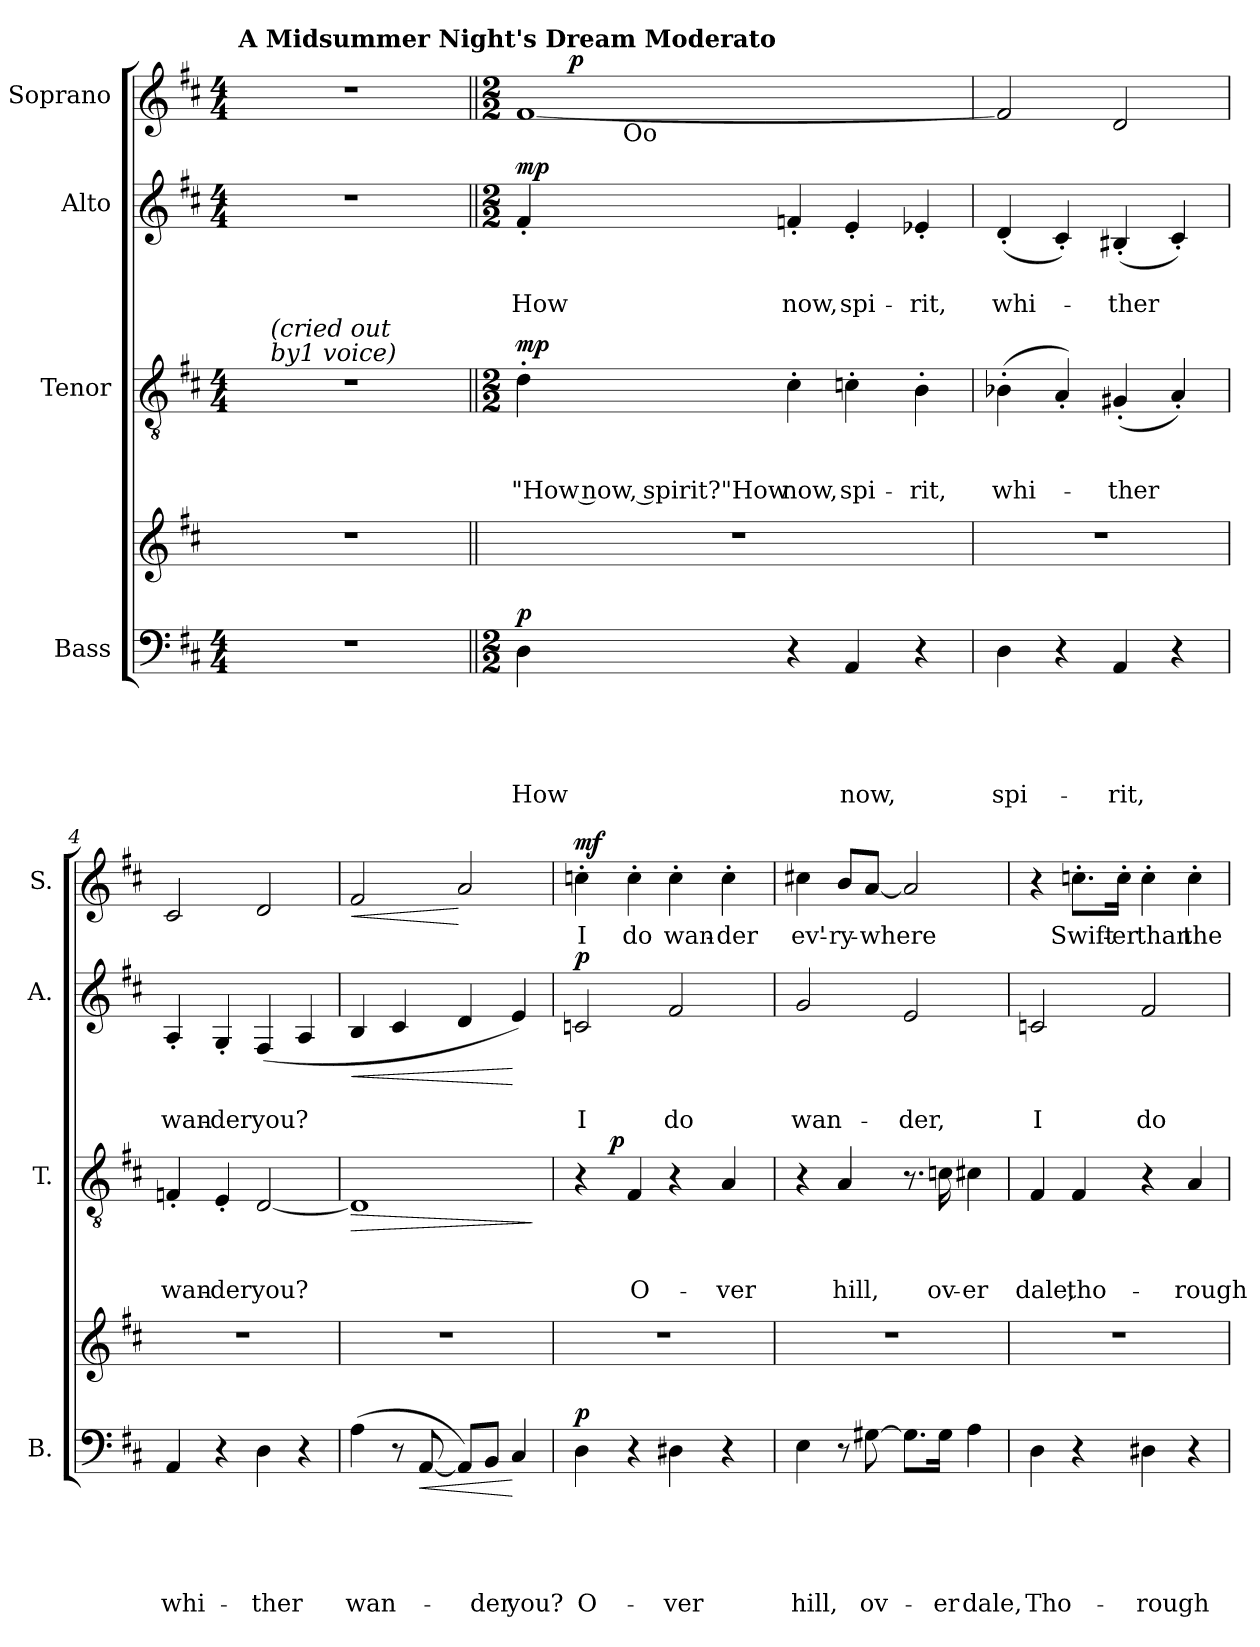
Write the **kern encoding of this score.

**kern	**text	**text	**text	**text	**text	**dynam	**kern	**kern	**text	**text	**text	**dynam	**kern	**text	**text	**dynam	**kern	**text	**dynam
*part5	*part5	*part5	*part5	*part5	*part5	*part5	*part4	*part3	*part3	*part3	*part3	*part3	*part2	*part2	*part2	*part2	*part1	*part1	*part1
*staff5	*staff5	*staff5	*staff5	*staff5	*staff5	*staff5	*staff4	*staff3	*staff3	*staff3	*staff3	*staff3	*staff2	*staff2	*staff2	*staff2	*staff1	*staff1	*staff1
*I"Bass	*	*	*	*	*	*	*	*I"Tenor	*	*	*	*	*I"Alto	*	*	*	*I"Soprano	*	*
*I'B.	*	*	*	*	*	*	*	*I'T.	*	*	*	*	*I'A.	*	*	*	*I'S.	*	*
!!LO:PB:g=z
*clefF4	*	*	*	*	*	*	*clefG2	*clefGv2	*	*	*	*	*clefG2	*	*	*	*clefG2	*	*
*k[f#c#]	*	*	*	*	*	*	*k[f#c#]	*k[f#c#]	*	*	*	*	*k[f#c#]	*	*	*	*k[f#c#]	*	*
*D:	*	*	*	*	*	*	*D:	*D:	*	*	*	*	*D:	*	*	*	*D:	*	*
*M4/4	*	*	*	*	*	*	*	*M4/4	*	*	*	*	*M4/4	*	*	*	*M4/4	*	*
=1	=1	=1	=1	=1	=1	=1	=1	=1	=1	=1	=1	=1	=1	=1	=1	=1	=1	=1	=1
!	!	!	!	!	!	!	!	!	!	!	!	!	!	!	!	!	!LO:TX:a:B:t=A Midsummer Night's Dream Moderato	!	!
*	*	*	*	*	*	*	*	*^	*	*	*	*	*	*	*	*	*	*	*
1r	.	.	.	.	.	.	1r	1r	16.ryy	.	.	.	.	1r	.	.	.	1r	.	.
!	!	!	!	!	!	!	!	!	!LO:TX:a:i:t=by1 voice)	!	!	!	!	!	!	!	!	!	!	!
!	!	!	!	!	!	!	!	!	!LO:TX:a:i:t=(cried out	!	!	!	!	!	!	!	!	!	!	!
.	.	.	.	.	.	.	.	.	2ryy	.	.	.	.	.	.	.	.	.	.	.
.	.	.	.	.	.	.	.	.	4ryy	.	.	.	.	.	.	.	.	.	.	.
.	.	.	.	.	.	.	.	.	8ryy	.	.	.	.	.	.	.	.	.	.	.
.	.	.	.	.	.	.	.	.	32ryy	.	.	.	.	.	.	.	.	.	.	.
*	*	*	*	*	*	*	*	*v	*v	*	*	*	*	*	*	*	*	*	*	*
=2||	=2||	=2||	=2||	=2||	=2||	=2||	=2||	=2||	=2||	=2||	=2||	=2||	=2||	=2||	=2||	=2||	=2||	=2||	=2||
*M2/2	*	*	*	*	*	*	*	*M2/2	*	*	*	*	*M2/2	*	*	*	*M2/2	*	*
*	*	*	*	*	*	*	*	*	*	*	*	*	*	*	*	*	*MM180	*	*
*	*	*	*	*	*	*	*	*^	*	*	*	*	*	*	*	*	*	*	*
!	!	!	!	!	!	!	!	!LO:TX:a:i:t=(tutti)	!	!	!	!	!	!	!	!	!	!	!	!
!	!	!	!	!	!LO:LY:b	!LO:DY:a	!	!	!	!	!	!LO:LY:b:rj	!LO:DY:a	!	!	!LO:LY:b	!LO:DY:a	!	!	!
*	*	*	*	*	*	*	*	*	*	*	*	*	*	*	*	*	*	*^	*	*
*	*	*	*	*	*	*	*	*v	*v	*	*	*	*	*	*	*	*	*	*^	*	*
4D\	.	.	.	.	How	p	1r	4d'>\	.	.	"How now, spirit?"How	mp	4f#'</	.	How	mp	[<1f#	32ryy	16ryy	.	.
!	!	!	!	!	!	!	!	!	!	!	!	!	!	!	!	!	!	!	!	!	!LO:DY:a
.	.	.	.	.	.	.	.	.	.	.	.	.	.	.	.	.	.	2ryy	.	.	p
!	!	!	!	!	!	!	!	!	!	!	!	!	!	!	!	!	!	!	!LO:TX:b:t=Oo	!	!
.	.	.	.	.	.	.	.	.	.	.	.	.	.	.	.	.	.	.	2...ryy	.	.
!	!	!	!	!	!	!	!	!	!	!	!LO:LY:b	!	!	!	!LO:LY:b	!	!	!	!	!	!
4r	.	.	.	.	.	.	.	4c#'>\	.	.	now,	.	4fn'</	.	now,	.	.	.	.	.	.
!	!	!	!	!	!LO:LY:b	!	!	!	!	!	!LO:LY:b	!	!	!	!LO:LY:b	!	!	!	!	!	!
4AA/	.	.	.	.	now,	.	.	4cn'>\	.	.	spi-	.	4e'</	.	spi-	.	.	.	.	.	.
.	.	.	.	.	.	.	.	.	.	.	.	.	.	.	.	.	.	4...ryy	.	.	.
!	!	!	!	!	!	!	!	!	!	!	!LO:LY:b	!	!	!	!LO:LY:b	!	!	!	!	!	!
4r	.	.	.	.	.	.	.	4B'>\	.	.	-rit,	.	4e-X'</	.	-rit,	.	.	.	.	.	.
=3	=3	=3	=3	=3	=3	=3	=3	=3	=3	=3	=3	=3	=3	=3	=3	=3	=3	=3	=3	=3	=3
!	!	!	!	!	!LO:LY:b	!	!	!	!	!	!LO:LY:b	!	!	!	!LO:LY:b	!	!	!	!	!	!
*	*	*	*	*	*	*	*	*	*	*	*	*	*	*	*	*	*v	*v	*v	*	*
4D\	.	.	.	.	spi-	.	1r	(>4B-X'>\	.	.	whi-	.	(<4d'</	.	whi-	.	2f#/]	.	.
4r	.	.	.	.	.	.	.	4A'</)	.	.	.	.	4c#'</)	.	.	.	.	.	.
!	!	!	!	!	!LO:LY:b	!	!	!	!	!	!LO:LY:b	!	!	!	!LO:LY:b	!	!	!	!
4AA/	.	.	.	.	-rit,	.	.	(<4G#X'</	.	.	-ther	.	(<4B#X'</	.	-ther	.	2d/	.	.
4r	.	.	.	.	.	.	.	4A'</)	.	.	.	.	4c#'</)	.	.	.	.	.	.
=4	=4	=4	=4	=4	=4	=4	=4	=4	=4	=4	=4	=4	=4	=4	=4	=4	=4	=4	=4
!	!	!	!	!	!LO:LY:b	!	!	!	!	!	!LO:LY:b	!	!	!	!LO:LY:b	!	!	!	!
4AA/	.	.	.	.	whi-	.	1r	4Fn'</	.	.	wan-	.	4A'</	.	wan-	.	2c#/	.	.
!	!	!	!	!	!	!	!	!	!	!	!LO:LY:b	!	!	!	!LO:LY:b	!	!	!	!
4r	.	.	.	.	.	.	.	4E'</	.	.	-der	.	4G'</	.	-der	.	.	.	.
!	!	!	!	!	!LO:LY:b	!	!	!	!	!	!LO:LY:b	!	!	!	!LO:LY:b	!	!	!	!
4D\	.	.	.	.	-ther	.	.	[<2D/	.	.	you?	.	(<4F#/	.	you?	.	2d/	.	.
4r	.	.	.	.	.	.	.	.	.	.	.	.	4A/	.	.	.	.	.	.
=5	=5	=5	=5	=5	=5	=5	=5	=5	=5	=5	=5	=5	=5	=5	=5	=5	=5	=5	=5
!	!	!	!	!	!LO:LY:b	!	!	!	!	!	!	!LO:HP:b	!	!	!	!LO:HP:b	!	!	!LO:HP:b
(>4A\	.	.	.	.	wan-	.	1r	1D]	.	.	.	>	4B/	.	.	<	2f#/	.	<
8r	.	.	.	.	.	.	.	.	.	.	.	.	4c#/	.	.	.	.	.	.
!	!	!	!	!	!	!LO:HP:b	!	!	!	!	!	!	!	!	!	!	!	!	!
[<8AA/	.	.	.	.	.	<	.	.	.	.	.	.	.	.	.	.	.	.	.
8AA/L])	.	.	.	.	.	.	.	.	.	.	.	.	4d/	.	.	.	2a/	.	[
!	!	!	!	!	!LO:LY:b	!	!	!	!	!	!	!	!	!	!	!	!	!	!
8BB/J	.	.	.	.	-der	.	.	.	.	.	.	.	.	.	.	.	.	.	.
!	!	!	!	!	!LO:LY:b	!	!	!	!	!	!	!	!	!	!	!	!	!	!
4C#/	.	.	.	.	you?	[	.	.	.	.	.	.	4e/)	.	.	[	.	.	.
.	.	.	.	.	.	.	.	.	.	.	.	]	.	.	.	.	.	.	.
!!LO:LB:g=z
=6	=6	=6	=6	=6	=6	=6	=6	=6	=6	=6	=6	=6	=6	=6	=6	=6	=6	=6	=6
!	!	!	!	!	!LO:LY:b	!LO:DY:a	!	!	!	!	!	!	!	!	!LO:LY:b	!LO:DY:a	!	!LO:LY:b	!LO:DY:a
*	*	*	*	*	*	*	*	*^	*	*	*	*	*	*	*	*	*	*	*
4D\	.	.	.	.	O-	p	1r	4r	8.ryy	.	.	.	.	2cn/	.	I	p	4ccn'>\	I	mf
!	!	!	!	!	!	!	!	!	!	!	!	!	!LO:DY:a	!	!	!	!	!	!	!
.	.	.	.	.	.	.	.	.	2ryy	.	.	.	p	.	.	.	.	.	.	.
!	!	!	!	!	!	!	!	!	!	!	!	!LO:LY:b	!	!	!	!	!	!	!LO:LY:b	!
4r	.	.	.	.	.	.	.	4F#/	.	.	.	O-	.	.	.	.	.	4cc'>\	do	.
!	!	!	!	!	!LO:LY:b	!	!	!	!	!	!	!	!	!	!	!LO:LY:b	!	!	!LO:LY:b	!
4D#X\	.	.	.	.	-ver	.	.	4r	.	.	.	.	.	2f#/	.	do	.	4cc'>\	wan-	.
.	.	.	.	.	.	.	.	.	4ryy	.	.	.	.	.	.	.	.	.	.	.
!	!	!	!	!	!	!	!	!	!	!	!	!LO:LY:b	!	!	!	!	!	!	!LO:LY:b:rj	!
4r	.	.	.	.	.	.	.	4A/	.	.	.	-ver	.	.	.	.	.	4cc'>\	-der	.
.	.	.	.	.	.	.	.	.	16ryy	.	.	.	.	.	.	.	.	.	.	.
=7	=7	=7	=7	=7	=7	=7	=7	=7	=7	=7	=7	=7	=7	=7	=7	=7	=7	=7	=7	=7
!	!	!	!	!	!LO:LY:b	!	!	!	!	!	!	!	!	!	!	!LO:LY:b	!	!	!LO:LY:b	!
*	*	*	*	*	*	*	*	*v	*v	*	*	*	*	*	*	*	*	*	*	*
4E\	.	.	.	.	hill,	.	1r	4r	.	.	.	.	2g/	.	wan-	.	4cc#X\	ev'-	.
!	!	!	!	!	!	!	!	!	!	!	!LO:LY:b	!	!	!	!	!	!	!LO:LY:b	!
8r	.	.	.	.	.	.	.	4A/	.	.	hill,	.	.	.	.	.	8b/L	-ry-	.
!	!	!	!	!	!LO:LY:b	!	!	!	!	!	!	!	!	!	!	!	!	!LO:LY:b	!
[>8G#X\	.	.	.	.	ov-	.	.	.	.	.	.	.	.	.	.	.	[<8a/J	-where	.
!	!	!	!	!	!	!	!	!	!	!	!	!	!	!	!LO:LY:b	!	!	!	!
8.G#\L]	.	.	.	.	.	.	.	8.r	.	.	.	.	2e/	.	-der,	.	2a/]	.	.
!	!	!	!	!	!LO:LY:b	!	!	!	!	!	!LO:LY:b	!	!	!	!	!	!	!	!
16G#\Jk	.	.	.	.	-er	.	.	16cn\	.	.	ov-	.	.	.	.	.	.	.	.
!	!	!	!	!	!LO:LY:b	!	!	!	!	!	!LO:LY:b	!	!	!	!	!	!	!	!
4A\	.	.	.	.	dale,	.	.	4c#X\	.	.	-er	.	.	.	.	.	.	.	.
=8	=8	=8	=8	=8	=8	=8	=8	=8	=8	=8	=8	=8	=8	=8	=8	=8	=8	=8	=8
!	!	!	!	!	!LO:LY:b	!	!	!	!	!	!LO:LY:b	!	!	!	!LO:LY:b	!	!	!	!
4D\	.	.	.	.	Tho-	.	1r	4F#/	.	.	dale,	.	2cn/	.	I	.	4r	.	.
!	!	!	!	!	!	!	!	!	!	!	!LO:LY:b	!	!	!	!	!	!	!LO:LY:b	!
4r	.	.	.	.	.	.	.	4F#/	.	.	tho-	.	.	.	.	.	8.ccn'>\L	Swift-	.
!	!	!	!	!	!	!	!	!	!	!	!	!	!	!	!	!	!	!LO:LY:b:rj	!
.	.	.	.	.	.	.	.	.	.	.	.	.	.	.	.	.	16cc'>\Jk	-er	.
!	!	!	!	!	!LO:LY:b	!	!	!	!	!	!	!	!	!	!LO:LY:b	!	!	!LO:LY:b	!
4D#X\	.	.	.	.	-rough	.	.	4r	.	.	.	.	2f#/	.	do	.	4cc'>\	than	.
!	!	!	!	!	!	!	!	!	!	!	!LO:LY:b	!	!	!	!	!	!	!LO:LY:b	!
4r	.	.	.	.	.	.	.	4A/	.	.	-rough	.	.	.	.	.	4cc'>\	the	.
=	=	=	=	=	=	=	=	=	=	=	=	=	=	=	=	=	=	=	=
*-	*-	*-	*-	*-	*-	*-	*-	*-	*-	*-	*-	*-	*-	*-	*-	*-	*-	*-	*-
